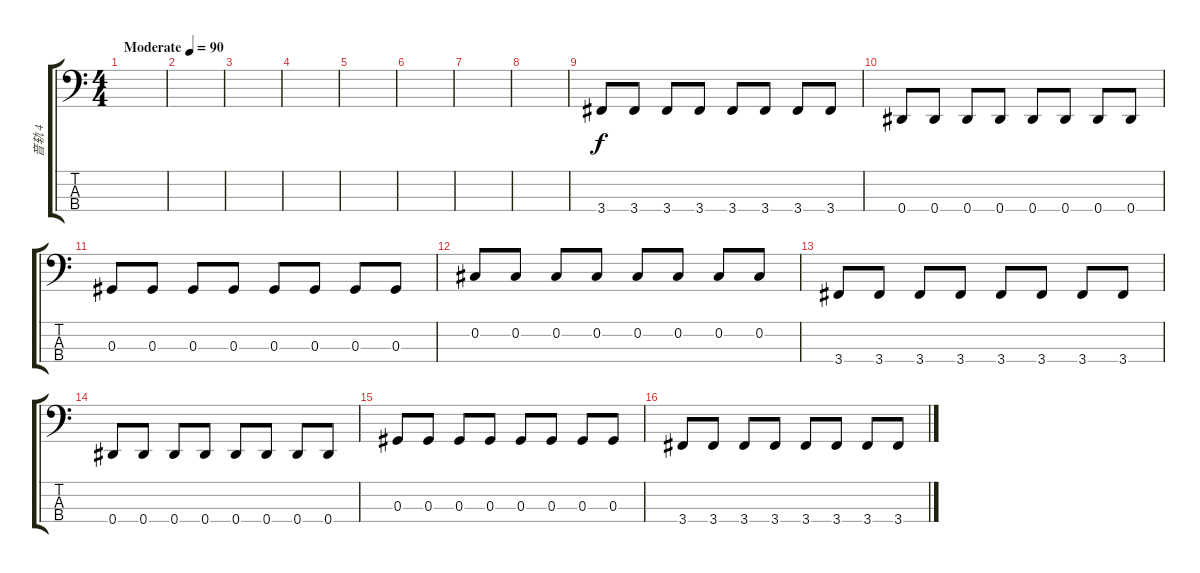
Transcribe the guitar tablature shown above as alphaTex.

\track ("音轨 4" "音轨 4") {instrument electricbassfinger}
\staff {score tabs}
\tuning (Gb2 Db2 Ab1 Eb1) {hide}
\ts (4 4)
\tempo (90 "Moderate")
\clef f4
\ks c
|
|
|
|
|
|
|
|
3.4.8 3.4.8 3.4.8 3.4.8 3.4.8 3.4.8 3.4.8 3.4.8 |
0.4.8 0.4.8 0.4.8 0.4.8 0.4.8 0.4.8 0.4.8 0.4.8 |
0.3.8 0.3.8 0.3.8 0.3.8 0.3.8 0.3.8 0.3.8 0.3.8 |
0.2.8 0.2.8 0.2.8 0.2.8 0.2.8 0.2.8 0.2.8 0.2.8 |
3.4.8 3.4.8 3.4.8 3.4.8 3.4.8 3.4.8 3.4.8 3.4.8 |
0.4.8 0.4.8 0.4.8 0.4.8 0.4.8 0.4.8 0.4.8 0.4.8 |
0.3.8 0.3.8 0.3.8 0.3.8 0.3.8 0.3.8 0.3.8 0.3.8 |
3.4.8 3.4.8 3.4.8 3.4.8 3.4.8 3.4.8 3.4.8 3.4.8
